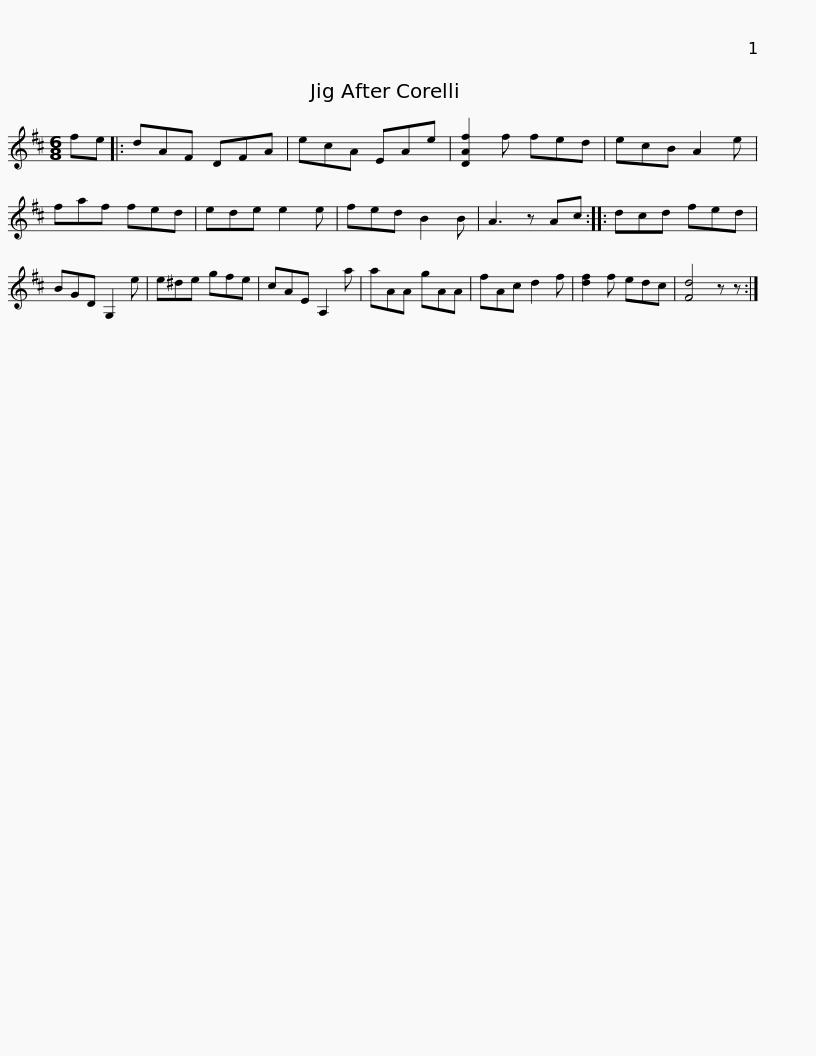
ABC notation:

X:1
L:1/8
M:6/8
I:linebreak $
K:D
V:1 treble
V:1
 fe |: dAF DFA | ecA EAe | [DAf]2 f fed | ecB A2 e | %5
 faf fed | ede e2 e | fed B2 B |$ A3 z Ac :: dcd fed | %10
 BGD G,2 e | e^de gfe | cAE A,2 a | aAA gAA | fAc d2 f | %15
 [df]2 f edc |$ [Fd]4 z z :| %17
